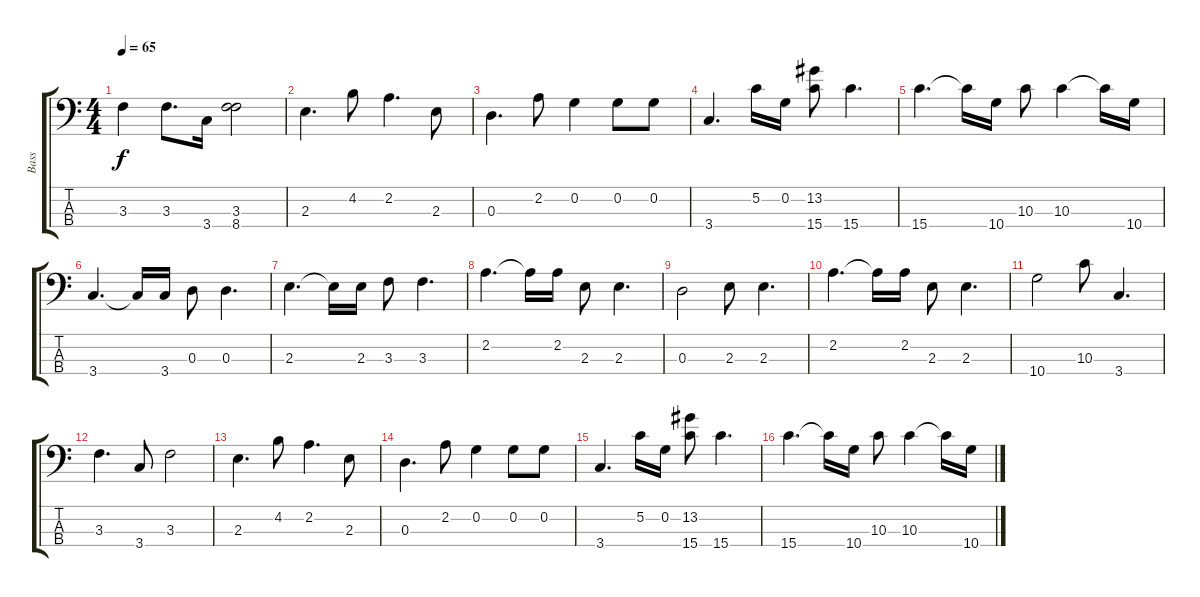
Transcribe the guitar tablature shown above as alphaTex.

\track ("Bass" "Bass") {instrument electricbassfinger}
\staff {score tabs}
\tuning (C-1 G2 D2 A1) {hide}
\ts (4 4)
\tempo 65
\clef f4
\ks c
3.3.4{dy f} 3.3.8{d} 3.4.16 (3.3 8.4).2 |
2.3.4{d} 4.2.8 2.2.4{d} 2.3.8 |
0.3.4{d} 2.2.8 0.2.4 0.2.8 0.2.8 |
3.4.4{d} 5.2.16 0.2.16 (13.2 15.4).8 15.4.4{d} |
15.4.4{d} 15.4{t}.16 10.4.16 10.3.8 10.3.4 10.3{t}.16 10.4.16 |
3.4.4{d} 3.4{t}.16 3.4.16 0.3.8 0.3.4{d} |
2.3.4{d} 2.3{t}.16 2.3.16 3.3.8 3.3.4{d} |
2.2.4{d} 2.2{t}.16 2.2.16 2.3.8 2.3.4{d} |
0.3.2 2.3.8 2.3.4{d} |
2.2.4{d} 2.2{t}.16 2.2.16 2.3.8 2.3.4{d} |
10.4.2 10.3.8 3.4.4{d} |
3.3.4{d} 3.4.8 3.3.2 |
2.3.4{d} 4.2.8 2.2.4{d} 2.3.8 |
0.3.4{d} 2.2.8 0.2.4 0.2.8 0.2.8 |
3.4.4{d} 5.2.16 0.2.16 (13.2 15.4).8 15.4.4{d} |
15.4.4{d} 15.4{t}.16 10.4.16 10.3.8 10.3.4 10.3{t}.16 10.4.16
